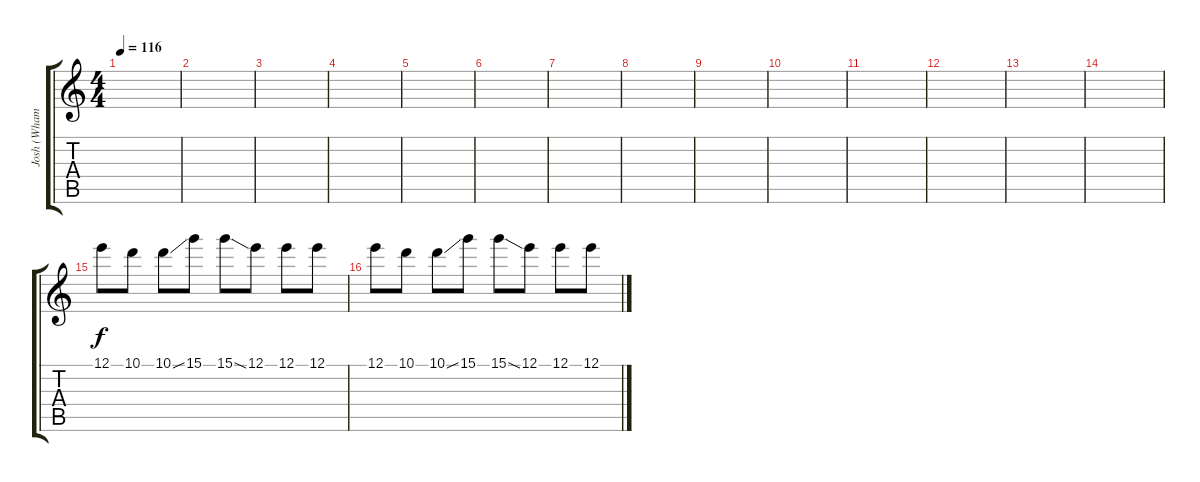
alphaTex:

\track ("Josh (Whammy Effect)" "Josh (Wham") {instrument overdrivenguitar}
\staff {score tabs}
\tuning (E4 B3 G3 D3 A2 D2) {hide}
\ts (4 4)
\tempo 116
\clef g2
\ks c
|
|
|
|
|
|
|
|
|
|
|
|
|
|
12.1.8 10.1.8 10.1{ss}.8 15.1.8 15.1{ss}.8 12.1.8 12.1.8 12.1.8 |
12.1.8 10.1.8 10.1{ss}.8 15.1.8 15.1{ss}.8 12.1.8 12.1.8 12.1.8
